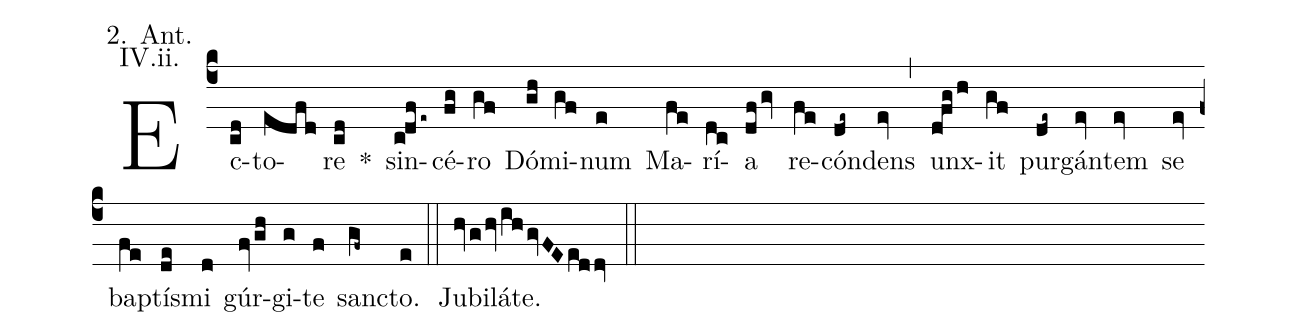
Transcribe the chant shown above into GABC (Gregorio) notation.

annotation: 2. Ant.;
annotation: IV.ii.;
%%
(c4)
Ec(cd)to(edfd)re(cd) *() sin(cdfe~)cé(fg)ro(gf) Dó(gh)mi(gf)num(e) Ma(fe)rí(dc)a(dfgv) re(fe)cón(de~)dens(ev) (,)
unx(dfgh)it(gf) pur(de~)gán(ev)tem(ev) se(ev) bap(fe)tís(de)mi(d) gúr(fvgh)gi(g)te(f) sanc(gf~)to.(e) (::)

Jubiláte.(hvghvihgvFEeddv) (::)
